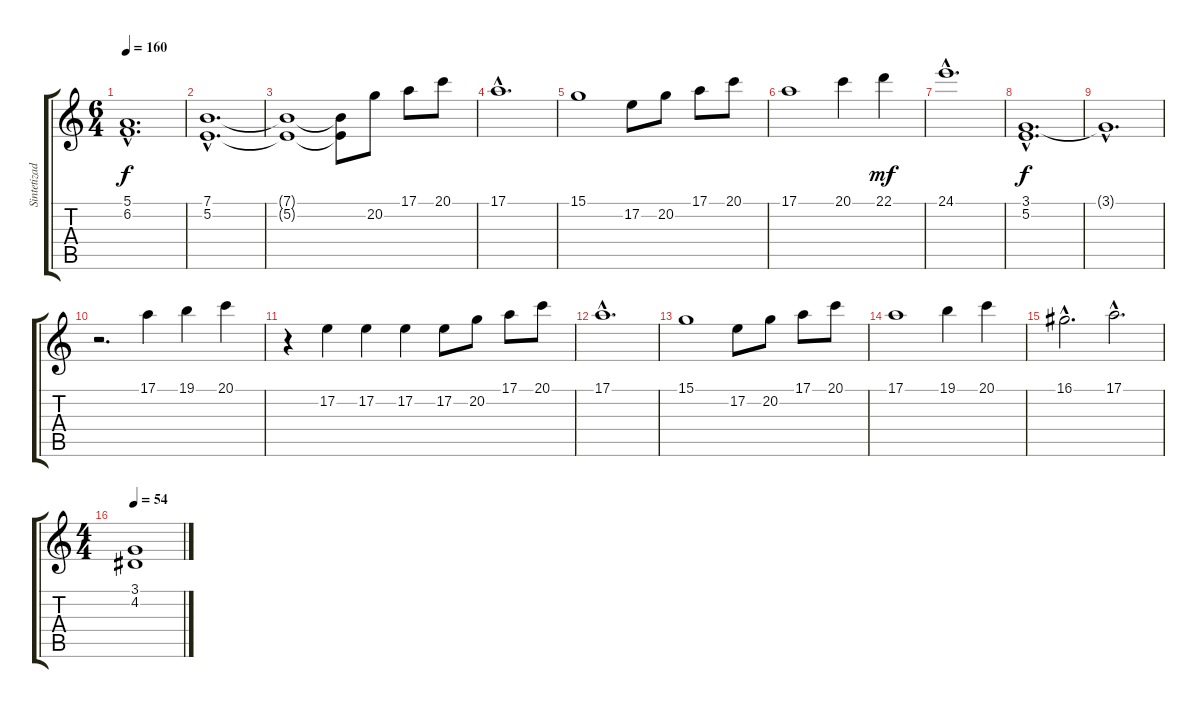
\track ("Sintetizador" "Sintetizad") {instrument stringensemble1}
\staff {score tabs}
\tuning (E4 B3 G3 D3 A2 E2) {hide}
\ts (6 4)
\tempo 160
\clef g2
\ks c
(5.1{hac t} 6.2{hac t}).1{d dy f} |
(7.1{hac} 5.2{hac}).1{d} |
(7.1{t} 5.2{t}).1 (7.1{t} 5.2{t}).8 20.2.8{volume 14} 17.1.8 20.1.8 |
17.1{hac}.1{d} |
15.1.1 17.2.8 20.2.8 17.1.8 20.1.8 |
17.1.1 20.1.4 22.1.4{dy mf} |
24.1{hac}.1{d} |
(3.1{hac} 5.2{hac}).1{d dy f volume 8} |
3.1{hac t}.1{d} |
r.2{d} 17.1.4 19.1.4 20.1.4 |
r.4 17.2.4 17.2.4 17.2.4 17.2.8{volume 13} 20.2.8 17.1.8 20.1.8 |
17.1{hac}.1{d} |
15.1.1 17.2.8 20.2.8 17.1.8 20.1.8 |
17.1.1 19.1.4{volume 9} 20.1.4 |
16.1{hac}.2{d} 17.1{hac}.2{d} |
\ts (4 4)
\tempo 54
(3.1 4.2).1{volume 5}
